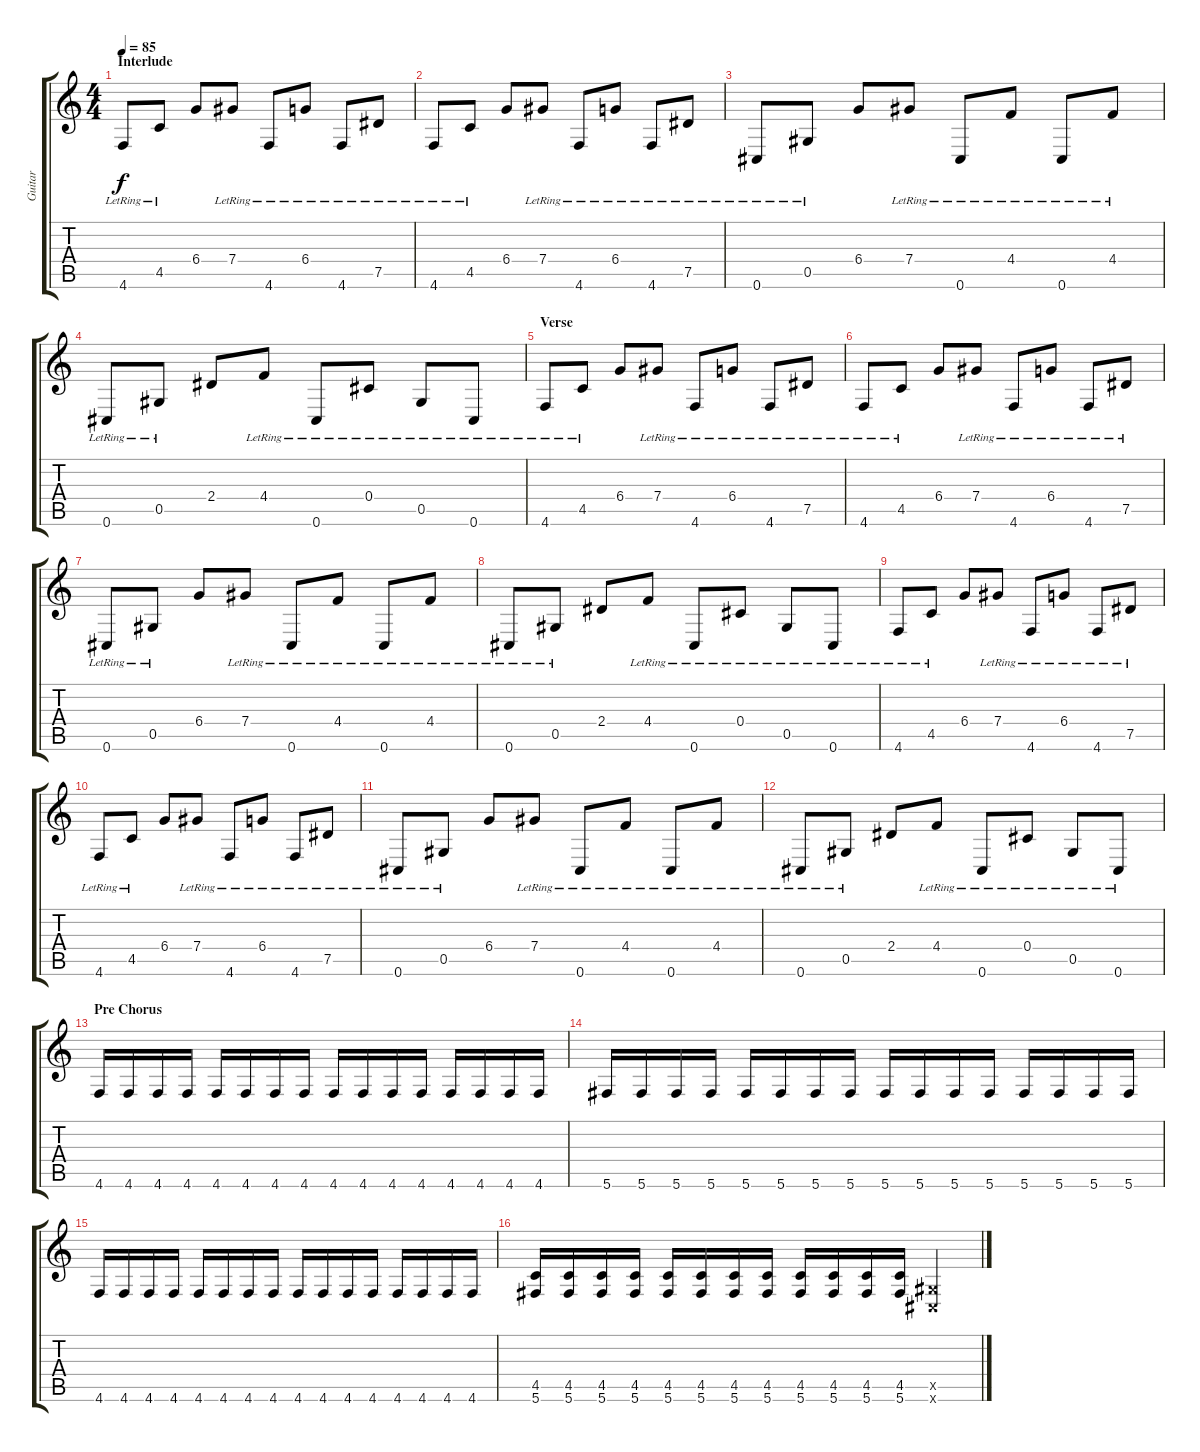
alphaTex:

\track ("Guitar" "Guitar") {instrument distortionguitar}
\staff {score tabs}
\tuning (Eb4 Bb3 Gb3 Db3 Ab2 Db2) {hide}
\ts (4 4)
\section ("" "Interlude")
\tempo 85
\clef g2
\ks c
4.6{lr}.8{dy f instrument electricguitarclean} 4.5{lr}.8 6.4.8 7.4{lr}.8 4.6{lr}.8 6.4{lr}.8 4.6{lr}.8 7.5{lr}.8 |
4.6{lr}.8 4.5{lr}.8 6.4.8 7.4{lr}.8 4.6{lr}.8 6.4{lr}.8 4.6{lr}.8 7.5{lr}.8 |
0.6{lr}.8 0.5{lr}.8 6.4.8 7.4{lr}.8 0.6{lr}.8 4.4{lr}.8 0.6{lr}.8 4.4{lr}.8 |
0.6{lr}.8 0.5{lr}.8 2.4.8 4.4{lr}.8 0.6{lr}.8 0.4{lr}.8 0.5{lr}.8 0.6{lr}.8 |
\section ("" "Verse")
4.6{lr}.8 4.5{lr}.8 6.4.8 7.4{lr}.8 4.6{lr}.8 6.4{lr}.8 4.6{lr}.8 7.5{lr}.8 |
4.6{lr}.8 4.5{lr}.8 6.4.8 7.4{lr}.8 4.6{lr}.8 6.4{lr}.8 4.6{lr}.8 7.5{lr}.8 |
0.6{lr}.8 0.5{lr}.8 6.4.8 7.4{lr}.8 0.6{lr}.8 4.4{lr}.8 0.6{lr}.8 4.4{lr}.8 |
0.6{lr}.8 0.5{lr}.8 2.4.8 4.4{lr}.8 0.6{lr}.8 0.4{lr}.8 0.5{lr}.8 0.6{lr}.8 |
4.6{lr}.8 4.5{lr}.8 6.4.8 7.4{lr}.8 4.6{lr}.8 6.4{lr}.8 4.6{lr}.8 7.5{lr}.8 |
4.6{lr}.8 4.5{lr}.8 6.4.8 7.4{lr}.8 4.6{lr}.8 6.4{lr}.8 4.6{lr}.8 7.5{lr}.8 |
0.6{lr}.8 0.5{lr}.8 6.4.8 7.4{lr}.8 0.6{lr}.8 4.4{lr}.8 0.6{lr}.8 4.4{lr}.8 |
0.6{lr}.8 0.5{lr}.8 2.4.8 4.4{lr}.8 0.6{lr}.8 0.4{lr}.8 0.5{lr}.8 0.6{lr}.8 |
\section ("" "Pre Chorus")
4.6.16{instrument distortionguitar} 4.6.16 4.6.16 4.6.16 4.6.16 4.6.16 4.6.16 4.6.16 4.6.16 4.6.16 4.6.16 4.6.16 4.6.16 4.6.16 4.6.16 4.6.16 |
5.6.16 5.6.16 5.6.16 5.6.16 5.6.16 5.6.16 5.6.16 5.6.16 5.6.16 5.6.16 5.6.16 5.6.16 5.6.16 5.6.16 5.6.16 5.6.16 |
4.6.16 4.6.16 4.6.16 4.6.16 4.6.16 4.6.16 4.6.16 4.6.16 4.6.16 4.6.16 4.6.16 4.6.16 4.6.16 4.6.16 4.6.16 4.6.16 |
(4.5 5.6).16 (4.5 5.6).16 (4.5 5.6).16 (4.5 5.6).16 (4.5 5.6).16 (4.5 5.6).16 (4.5 5.6).16 (4.5 5.6).16 (4.5 5.6).16 (4.5 5.6).16 (4.5 5.6).16 (4.5 5.6).16 (0.5{x} 0.6{x}).4
